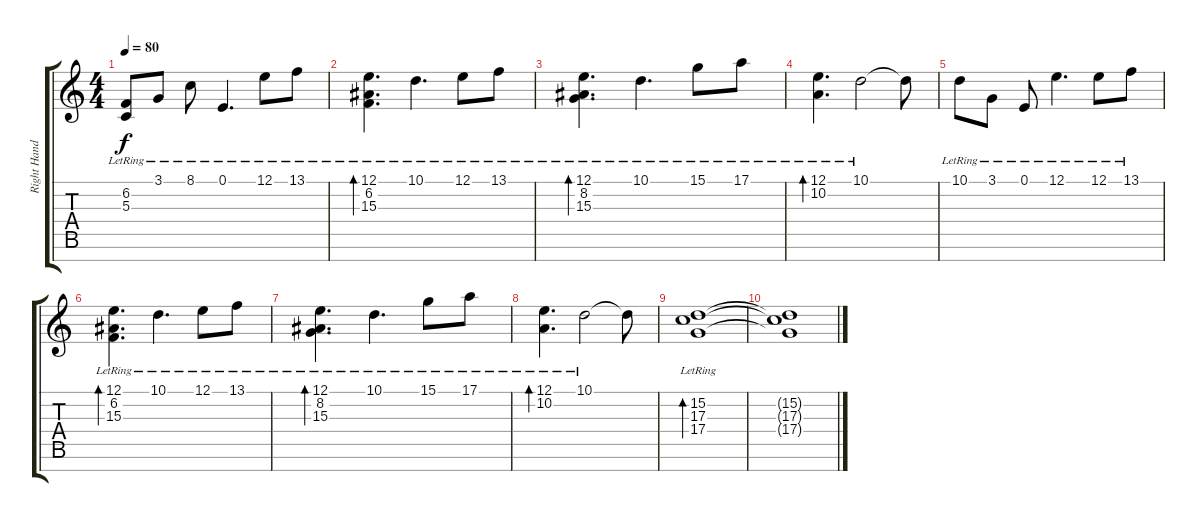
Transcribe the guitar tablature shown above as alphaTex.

\track ("Right Hand" "Right Hand") {instrument acousticgrandpiano}
\staff {score tabs}
\tuning (E4 B3 G3 D3 A2 E2 B1) {hide}
\ts (4 4)
\tempo 80
\clef g2
\ks c
(6.2{lr} 5.3{lr}).8{dy f} 3.1{lr}.8 8.1{lr}.8 0.1{lr}.4{d} 12.1{lr}.8 13.1{lr}.8 |
(12.1{lr} 6.2{lr} 15.3{lr}).4{d bd 120} 10.1{lr}.4{d} 12.1{lr}.8 13.1{lr}.8 |
(12.1{lr} 8.2{lr} 15.3{lr}).4{d bd 120} 10.1{lr}.4{d} 15.1{lr}.8 17.1{lr}.8 |
(12.1{lr} 10.2{lr}).4{d bd 60} 10.1{lr}.2 10.1{t}.8 |
10.1{lr}.8 3.1{lr}.8 0.1{lr}.8 12.1{lr}.4{d} 12.1{lr}.8 13.1{lr}.8 |
(12.1{lr} 6.2{lr} 15.3{lr}).4{d bd 120} 10.1{lr}.4{d} 12.1{lr}.8 13.1{lr}.8 |
(12.1{lr} 8.2{lr} 15.3{lr}).4{d bd 120} 10.1{lr}.4{d} 15.1{lr}.8 17.1{lr}.8 |
(12.1{lr} 10.2{lr}).4{d bd 60} 10.1{lr}.2 10.1{t}.8 |
(15.2{lr} 17.3{lr} 17.4{lr}).1{bd 240} |
(15.2{t} 17.3{t} 17.4{t}).1
